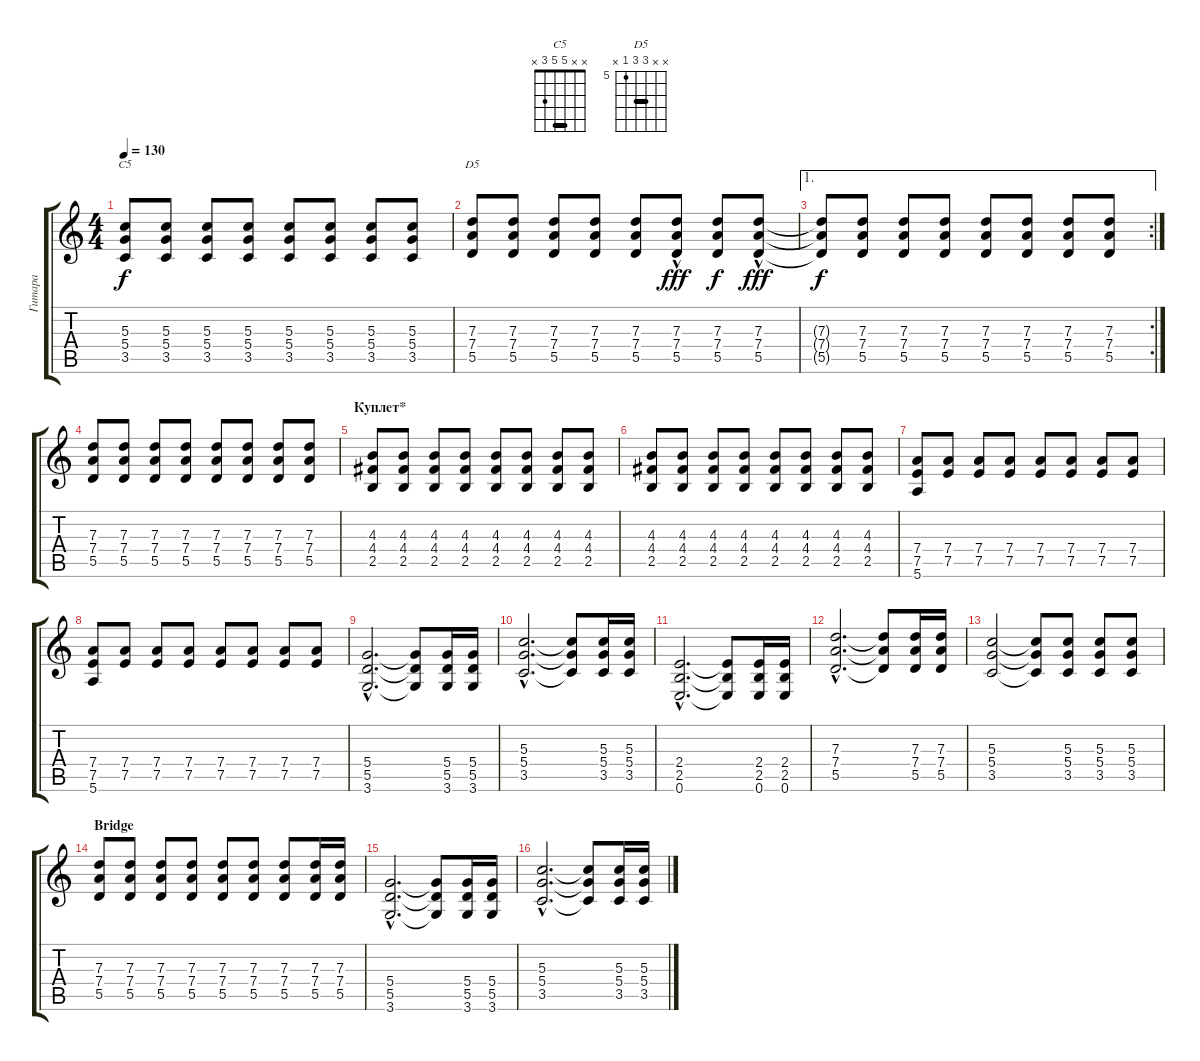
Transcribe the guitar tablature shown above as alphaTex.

\track ("Гитара" "Гитара") {instrument overdrivenguitar}
\staff {score tabs}
\tuning (E4 B3 G3 D3 A2 E2) {hide}
\chord ("C5" x x 5 5 3 x) {barre 5}
\chord ("D5" x x 7 7 5 x) {firstfret 5 barre 7}
\ts (4 4)
\tempo 130
\clef g2
\ks c
(5.3 5.4 3.5).8{ch "C5" dy f} (5.3 5.4 3.5).8 (5.3 5.4 3.5).8 (5.3 5.4 3.5).8 (5.3 5.4 3.5).8 (5.3 5.4 3.5).8 (5.3 5.4 3.5).8 (5.3 5.4 3.5).8 |
(7.3 7.4 5.5).8{ch "D5"} (7.3 7.4 5.5).8 (7.3 7.4 5.5).8 (7.3 7.4 5.5).8 (7.3 7.4 5.5).8 (7.3{hac} 7.4{hac} 5.5{hac}).8{dy fff} (7.3 7.4 5.5).8{dy f} (7.3{hac} 7.4{hac} 5.5{hac}).8{dy fff} |
\ae 1
\rc 2
(7.3{t} 7.4{t} 5.5{t}).8{dy f} (7.3 7.4 5.5).8 (7.3 7.4 5.5).8 (7.3 7.4 5.5).8 (7.3 7.4 5.5).8 (7.3 7.4 5.5).8 (7.3 7.4 5.5).8 (7.3 7.4 5.5).8 |
(7.3 7.4 5.5).8 (7.3 7.4 5.5).8 (7.3 7.4 5.5).8 (7.3 7.4 5.5).8 (7.3 7.4 5.5).8 (7.3 7.4 5.5).8 (7.3 7.4 5.5).8 (7.3 7.4 5.5).8 |
\section ("" "Куплет*")
(4.3 4.4 2.5).8 (4.3 4.4 2.5).8 (4.3 4.4 2.5).8 (4.3 4.4 2.5).8 (4.3 4.4 2.5).8 (4.3 4.4 2.5).8 (4.3 4.4 2.5).8 (4.3 4.4 2.5).8 |
(4.3 4.4 2.5).8 (4.3 4.4 2.5).8 (4.3 4.4 2.5).8 (4.3 4.4 2.5).8 (4.3 4.4 2.5).8 (4.3 4.4 2.5).8 (4.3 4.4 2.5).8 (4.3 4.4 2.5).8 |
(7.4 7.5 5.6).8 (7.4 7.5).8 (7.4 7.5).8 (7.4 7.5).8 (7.4 7.5).8 (7.4 7.5).8 (7.4 7.5).8 (7.4 7.5).8 |
(7.4 7.5 5.6).8 (7.4 7.5).8 (7.4 7.5).8 (7.4 7.5).8 (7.4 7.5).8 (7.4 7.5).8 (7.4 7.5).8 (7.4 7.5).8 |
(5.4{hac} 5.5{hac} 3.6{hac}).2{d instrument overdrivenguitar} (5.4{t} 5.5{t} 3.6{t}).8 (5.4 5.5 3.6).16 (5.4 5.5 3.6).16 |
(5.3{hac} 5.4{hac} 3.5{hac}).2{d} (5.3{t} 5.4{t} 3.5{t}).8 (5.3 5.4 3.5).16 (5.3 5.4 3.5).16 |
(2.4{hac} 2.5{hac} 0.6{hac}).2{d} (2.4{t} 2.5{t} 0.6{t}).8 (2.4 2.5 0.6).16 (2.4 2.5 0.6).16 |
(7.3{hac} 7.4{hac} 5.5{hac}).2{d} (7.3{t} 7.4{t} 5.5{t}).8 (7.3 7.4 5.5).16 (7.3 7.4 5.5).16 |
(5.3 5.4 3.5).2 (5.3{t} 5.4{t} 3.5{t}).8 (5.3 5.4 3.5).8 (5.3 5.4 3.5).8 (5.3 5.4 3.5).8 |
\section ("" "Bridge")
(7.3 7.4 5.5).8 (7.3 7.4 5.5).8 (7.3 7.4 5.5).8 (7.3 7.4 5.5).8 (7.3 7.4 5.5).8 (7.3 7.4 5.5).8 (7.3 7.4 5.5).8 (7.3 7.4 5.5).16 (7.3 7.4 5.5).16 |
(5.4{hac} 5.5{hac} 3.6{hac}).2{d instrument overdrivenguitar} (5.4{t} 5.5{t} 3.6{t}).8 (5.4 5.5 3.6).16 (5.4 5.5 3.6).16 |
(5.3{hac} 5.4{hac} 3.5{hac}).2{d} (5.3{t} 5.4{t} 3.5{t}).8 (5.3 5.4 3.5).16 (5.3 5.4 3.5).16
